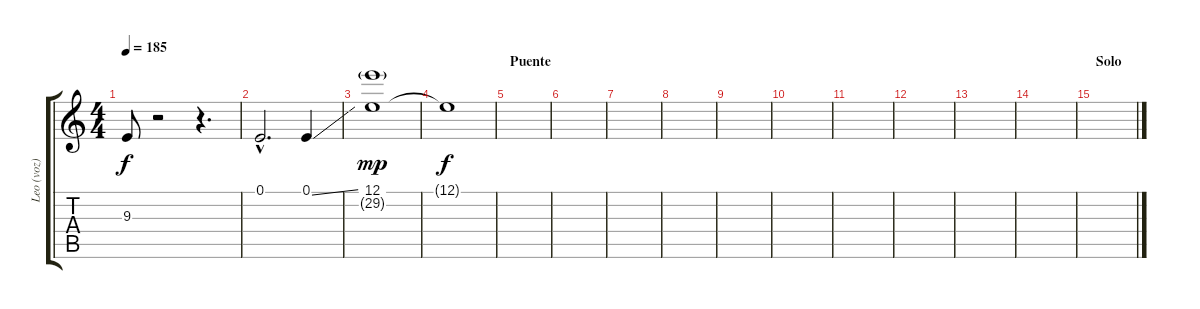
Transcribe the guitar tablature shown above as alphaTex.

\track ("Leo (voz)" "Leo (voz)") {instrument altosax}
\staff {score tabs}
\tuning (E4 B3 G3 D3 A2 E2) {hide}
\ts (4 4)
\tempo 185
\clef g2
\ks c
9.3{t}.8{dy f} r.2 r.4{d} |
0.1{hac}.2{d} 0.1{ss}.4 |
(12.1 29.2{g}).1{dy mp} |
12.1{t}.1{dy f} |
\section ("" "Puente")
|
|
|
|
|
|
|
|
|
|
\section ("" "Solo")
